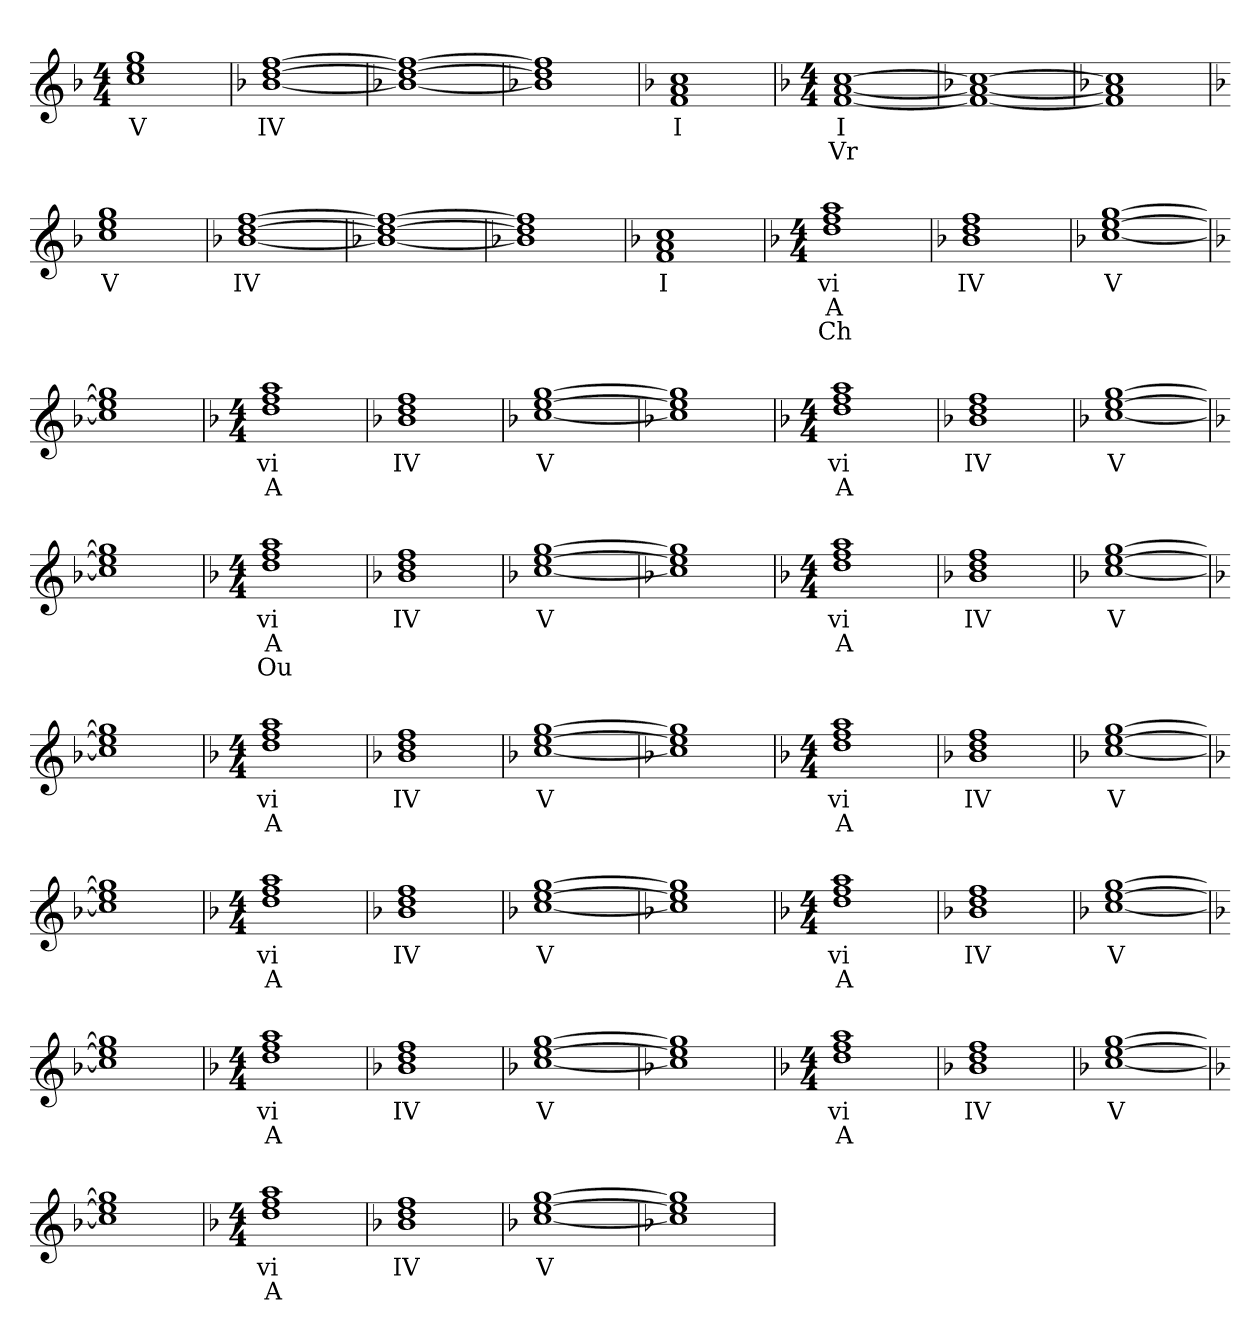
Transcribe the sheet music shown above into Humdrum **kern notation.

**kern	**text	**text	**text
*part1	*part1	*part1	*part1
*staff1	*staff1	*staff1	*staff1
*k[b-]	*	*	*
*F:	*	*	*
*M4/4	*	*	*
=	=	=	=
1cc 1ee 1gg	V	.	.
=	=	=	=
*k[b-]	*	*	*
*F:	*	*	*
[1b- [1dd [1ff	IV	.	.
=	=	=	=
*k[b-]	*	*	*
*F:	*	*	*
1b-_ 1dd_ 1ff_	.	.	.
=	=	=	=
*k[b-]	*	*	*
*F:	*	*	*
1b-] 1dd] 1ff]	.	.	.
=	=	=	=
*k[b-]	*	*	*
*F:	*	*	*
1f 1a 1cc	I	.	.
=	=	=	=
*k[b-]	*	*	*
*F:	*	*	*
*M4/4	*	*	*
[1f [1a [1cc	I	Vr	.
=	=	=	=
*k[b-]	*	*	*
*F:	*	*	*
1f_ 1a_ 1cc_	.	.	.
=	=	=	=
*k[b-]	*	*	*
*F:	*	*	*
1f] 1a] 1cc]	.	.	.
=	=	=	=
*k[b-]	*	*	*
*F:	*	*	*
1cc 1ee 1gg	V	.	.
=	=	=	=
*k[b-]	*	*	*
*F:	*	*	*
[1b- [1dd [1ff	IV	.	.
=	=	=	=
*k[b-]	*	*	*
*F:	*	*	*
1b-_ 1dd_ 1ff_	.	.	.
=	=	=	=
*k[b-]	*	*	*
*F:	*	*	*
1b-] 1dd] 1ff]	.	.	.
=	=	=	=
*k[b-]	*	*	*
*F:	*	*	*
1f 1a 1cc	I	.	.
=	=	=	=
*k[b-]	*	*	*
*F:	*	*	*
*M4/4	*	*	*
1dd 1ff 1aa	vi	A	Ch
=	=	=	=
*k[b-]	*	*	*
*F:	*	*	*
1b- 1dd 1ff	IV	.	.
=	=	=	=
*k[b-]	*	*	*
*F:	*	*	*
[1cc [1ee [1gg	V	.	.
=	=	=	=
*k[b-]	*	*	*
*F:	*	*	*
1cc] 1ee] 1gg]	.	.	.
=	=	=	=
*k[b-]	*	*	*
*F:	*	*	*
*M4/4	*	*	*
1dd 1ff 1aa	vi	A	.
=	=	=	=
*k[b-]	*	*	*
*F:	*	*	*
1b- 1dd 1ff	IV	.	.
=	=	=	=
*k[b-]	*	*	*
*F:	*	*	*
[1cc [1ee [1gg	V	.	.
=	=	=	=
*k[b-]	*	*	*
*F:	*	*	*
1cc] 1ee] 1gg]	.	.	.
=	=	=	=
*k[b-]	*	*	*
*F:	*	*	*
*M4/4	*	*	*
1dd 1ff 1aa	vi	A	.
=	=	=	=
*k[b-]	*	*	*
*F:	*	*	*
1b- 1dd 1ff	IV	.	.
=	=	=	=
*k[b-]	*	*	*
*F:	*	*	*
[1cc [1ee [1gg	V	.	.
=	=	=	=
*k[b-]	*	*	*
*F:	*	*	*
1cc] 1ee] 1gg]	.	.	.
=	=	=	=
*k[b-]	*	*	*
*F:	*	*	*
*M4/4	*	*	*
1dd 1ff 1aa	vi	A	Ou
=	=	=	=
*k[b-]	*	*	*
*F:	*	*	*
1b- 1dd 1ff	IV	.	.
=	=	=	=
*k[b-]	*	*	*
*F:	*	*	*
[1cc [1ee [1gg	V	.	.
=	=	=	=
*k[b-]	*	*	*
*F:	*	*	*
1cc] 1ee] 1gg]	.	.	.
=	=	=	=
*k[b-]	*	*	*
*F:	*	*	*
*M4/4	*	*	*
1dd 1ff 1aa	vi	A	.
=	=	=	=
*k[b-]	*	*	*
*F:	*	*	*
1b- 1dd 1ff	IV	.	.
=	=	=	=
*k[b-]	*	*	*
*F:	*	*	*
[1cc [1ee [1gg	V	.	.
=	=	=	=
*k[b-]	*	*	*
*F:	*	*	*
1cc] 1ee] 1gg]	.	.	.
=	=	=	=
*k[b-]	*	*	*
*F:	*	*	*
*M4/4	*	*	*
1dd 1ff 1aa	vi	A	.
=	=	=	=
*k[b-]	*	*	*
*F:	*	*	*
1b- 1dd 1ff	IV	.	.
=	=	=	=
*k[b-]	*	*	*
*F:	*	*	*
[1cc [1ee [1gg	V	.	.
=	=	=	=
*k[b-]	*	*	*
*F:	*	*	*
1cc] 1ee] 1gg]	.	.	.
=	=	=	=
*k[b-]	*	*	*
*F:	*	*	*
*M4/4	*	*	*
1dd 1ff 1aa	vi	A	.
=	=	=	=
*k[b-]	*	*	*
*F:	*	*	*
1b- 1dd 1ff	IV	.	.
=	=	=	=
*k[b-]	*	*	*
*F:	*	*	*
[1cc [1ee [1gg	V	.	.
=	=	=	=
*k[b-]	*	*	*
*F:	*	*	*
1cc] 1ee] 1gg]	.	.	.
=	=	=	=
*k[b-]	*	*	*
*F:	*	*	*
*M4/4	*	*	*
1dd 1ff 1aa	vi	A	.
=	=	=	=
*k[b-]	*	*	*
*F:	*	*	*
1b- 1dd 1ff	IV	.	.
=	=	=	=
*k[b-]	*	*	*
*F:	*	*	*
[1cc [1ee [1gg	V	.	.
=	=	=	=
*k[b-]	*	*	*
*F:	*	*	*
1cc] 1ee] 1gg]	.	.	.
=	=	=	=
*k[b-]	*	*	*
*F:	*	*	*
*M4/4	*	*	*
1dd 1ff 1aa	vi	A	.
=	=	=	=
*k[b-]	*	*	*
*F:	*	*	*
1b- 1dd 1ff	IV	.	.
=	=	=	=
*k[b-]	*	*	*
*F:	*	*	*
[1cc [1ee [1gg	V	.	.
=	=	=	=
*k[b-]	*	*	*
*F:	*	*	*
1cc] 1ee] 1gg]	.	.	.
=	=	=	=
*k[b-]	*	*	*
*F:	*	*	*
*M4/4	*	*	*
1dd 1ff 1aa	vi	A	.
=	=	=	=
*k[b-]	*	*	*
*F:	*	*	*
1b- 1dd 1ff	IV	.	.
=	=	=	=
*k[b-]	*	*	*
*F:	*	*	*
[1cc [1ee [1gg	V	.	.
=	=	=	=
*k[b-]	*	*	*
*F:	*	*	*
1cc] 1ee] 1gg]	.	.	.
=	=	=	=
*k[b-]	*	*	*
*F:	*	*	*
*M4/4	*	*	*
1dd 1ff 1aa	vi	A	.
=	=	=	=
*k[b-]	*	*	*
*F:	*	*	*
1b- 1dd 1ff	IV	.	.
=	=	=	=
*k[b-]	*	*	*
*F:	*	*	*
[1cc [1ee [1gg	V	.	.
=	=	=	=
*k[b-]	*	*	*
*F:	*	*	*
1cc] 1ee] 1gg]	.	.	.
=	=	=	=
*k[b-]	*	*	*
*F:	*	*	*
*M4/4	*	*	*
1dd 1ff 1aa	vi	A	.
=	=	=	=
*k[b-]	*	*	*
*F:	*	*	*
1b- 1dd 1ff	IV	.	.
=	=	=	=
*k[b-]	*	*	*
*F:	*	*	*
[1cc [1ee [1gg	V	.	.
=	=	=	=
*k[b-]	*	*	*
*F:	*	*	*
1cc] 1ee] 1gg]	.	.	.
=	=	=	=
*-	*-	*-	*-
